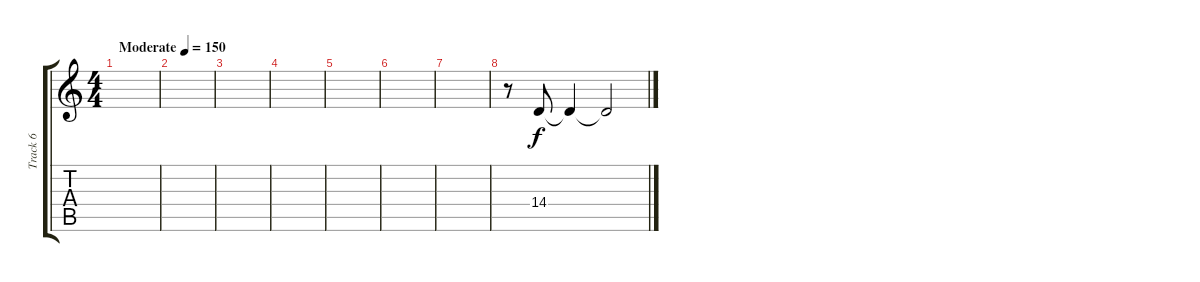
\track ("Track 6" "Track 6") {instrument reversecymbal}
\staff {score tabs}
\tuning (D4 A3 F3 C3 G2 D2) {hide}
\ts (4 4)
\tempo (150 "Moderate")
\clef g2
\ks c
|
|
|
|
|
|
|
r.8 14.4.8 14.4{t}.4 14.4{t}.2
